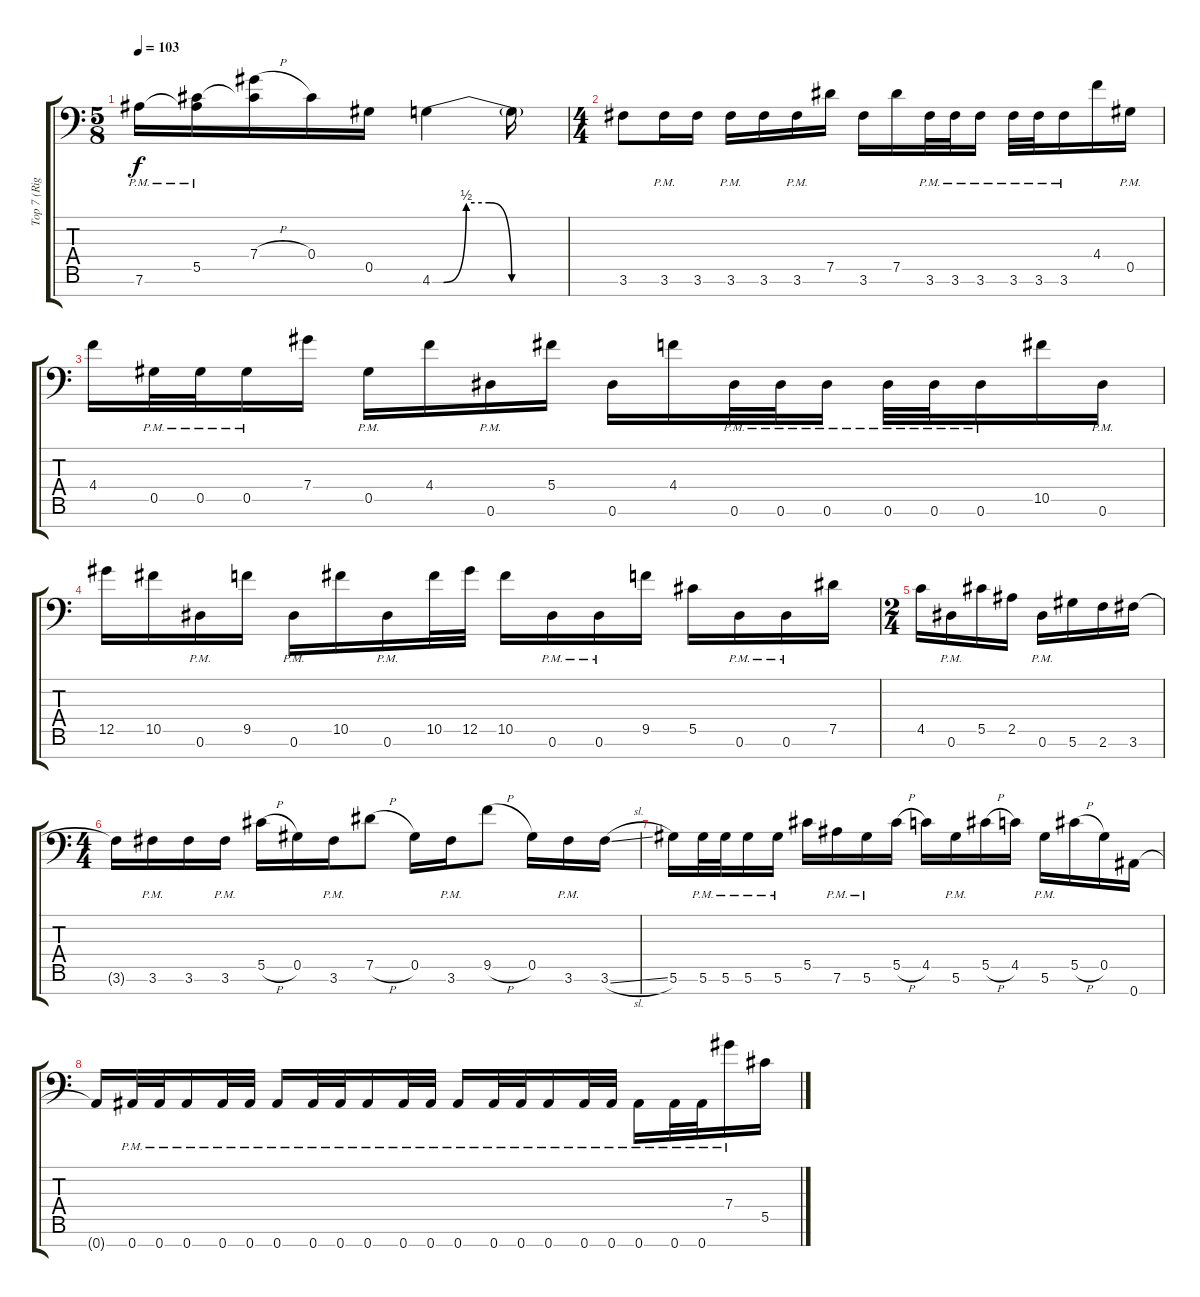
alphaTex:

\track ("Top 7 (Right Guitar)" "Top 7 (Rig") {instrument distortionguitar}
\staff {score tabs}
\tuning (Eb4 Bb3 Gb3 Db3 Ab2 Eb2 Bb1) {hide}
\ts (5 8)
\tempo 103
\clef f4
\ks c
7.6{pm}.16{dy f instrument distortionguitar} (5.5{pm} 7.6{t}).16 (7.4{h} 5.5{t}).16 0.4.16 0.5.16 4.6{be (custom 0 0 5 0 15 2 25 2 35 0 40 0 60 0)}.4 4.6{t}.16 |
\ts (4 4)
3.6.8 3.6{pm}.16 3.6.16 3.6{pm}.16 3.6.16 3.6{pm}.16 7.5.16 3.6.16 7.5.16 3.6{pm}.32 3.6{pm}.32 3.6{pm}.16 3.6{pm}.32 3.6{pm}.32 3.6{pm}.16 4.4.16 0.5{pm}.16 |
4.4.16 0.5{pm}.32 0.5{pm}.32 0.5{pm}.16 7.4.16 0.5{pm}.16 4.4.16 0.6{pm}.16 5.4.16 0.6.16 4.4.16 0.6{pm}.32 0.6{pm}.32 0.6{pm}.16 0.6{pm}.32 0.6{pm}.32 0.6{pm}.16 10.5.16 0.6{pm}.16 |
12.5.16 10.5.16 0.6{pm}.16 9.5.16 0.6{pm}.16 10.5.16 0.6{pm}.16 10.5.32 12.5.32 10.5.16 0.6{pm}.16 0.6{pm}.16 9.5.16 5.5.16 0.6{pm}.16 0.6{pm}.16 7.5.16 |
\ts (2 4)
4.5.16 0.6{pm}.16 5.5.16 2.5.16 0.6{pm}.16 5.6.16 2.6.16 3.6.16 |
\ts (4 4)
3.6{t}.16 3.6{pm}.16 3.6.16 3.6{pm}.16 5.5{h}.16 0.5.16 3.6{pm}.16 7.5{h}.8 0.5.16 3.6{pm}.16 9.5{h}.8 0.5.16 3.6{pm}.16 3.6{sl}.16 |
5.6.16 5.6{pm}.32 5.6{pm}.32 5.6{pm}.16 5.6{pm}.16 5.5.16 7.6{pm}.16 5.6{pm}.16 5.5{h}.16 4.5.16 5.6{pm}.16 5.5{h}.16 4.5.16 5.6{pm}.16 5.5{h}.16 0.5.16 0.7.16 |
0.7{t}.16 0.7{pm}.32 0.7{pm}.32 0.7{pm}.16 0.7{pm}.32 0.7{pm}.32 0.7{pm}.16 0.7{pm}.32 0.7{pm}.32 0.7{pm}.16 0.7{pm}.32 0.7{pm}.32 0.7{pm}.16 0.7{pm}.32 0.7{pm}.32 0.7{pm}.16 0.7{pm}.32 0.7{pm}.32 0.7{pm}.16 0.7{pm}.32 0.7{pm}.32 7.4{pm}.16 5.5.16
